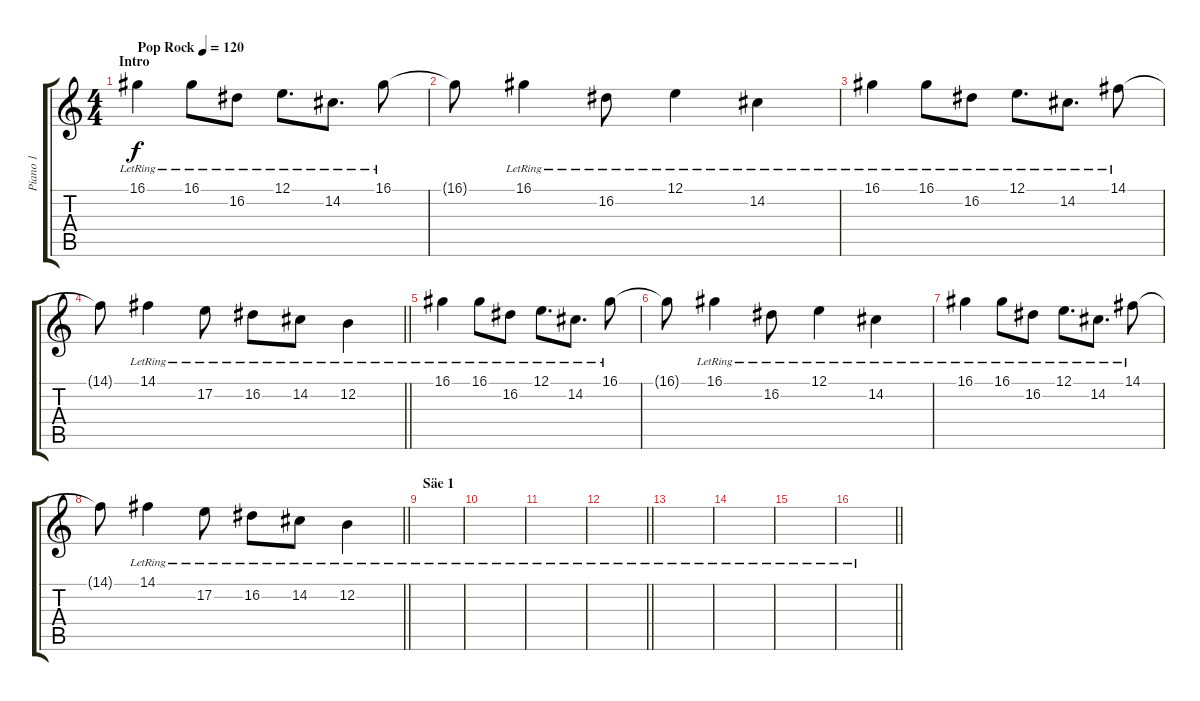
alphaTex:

\track ("Piano 1" "Piano 1") {instrument honkytonkpiano}
\staff {score tabs}
\tuning (E4 B3 G3 D3 A2 E2) {hide}
\ts (4 4)
\section ("" "Intro")
\tempo (120 "Pop Rock")
\clef g2
\ks c
16.1{lr}.4{dy f instrument honkytonkpiano} 16.1{lr}.8 16.2{lr}.8 12.1{lr}.8{d} 14.2{lr}.8{d} 16.1{lr}.8 |
16.1{t}.8 16.1{lr}.4 16.2{lr}.8 12.1{lr}.4 14.2{lr}.4 |
16.1{lr}.4 16.1{lr}.8 16.2{lr}.8 12.1{lr}.8{d} 14.2{lr}.8{d} 14.1{lr}.8 |
\barLineRight lightlight
14.1{t}.8 14.1{lr}.4 17.2{lr}.8 16.2{lr}.8 14.2{lr}.8 12.2{lr}.4 |
16.1{lr}.4 16.1{lr}.8 16.2{lr}.8 12.1{lr}.8{d} 14.2{lr}.8{d} 16.1{lr}.8 |
16.1{t}.8 16.1{lr}.4 16.2{lr}.8 12.1{lr}.4 14.2{lr}.4 |
16.1{lr}.4 16.1{lr}.8 16.2{lr}.8 12.1{lr}.8{d} 14.2{lr}.8{d} 14.1{lr}.8 |
\barLineRight lightlight
14.1{t}.8 14.1{lr}.4 17.2{lr}.8 16.2{lr}.8 14.2{lr}.8 12.2{lr}.4 |
\section ("" "Säe 1")
|
|
|
\barLineRight lightlight
|
|
|
|
\barLineRight lightlight
